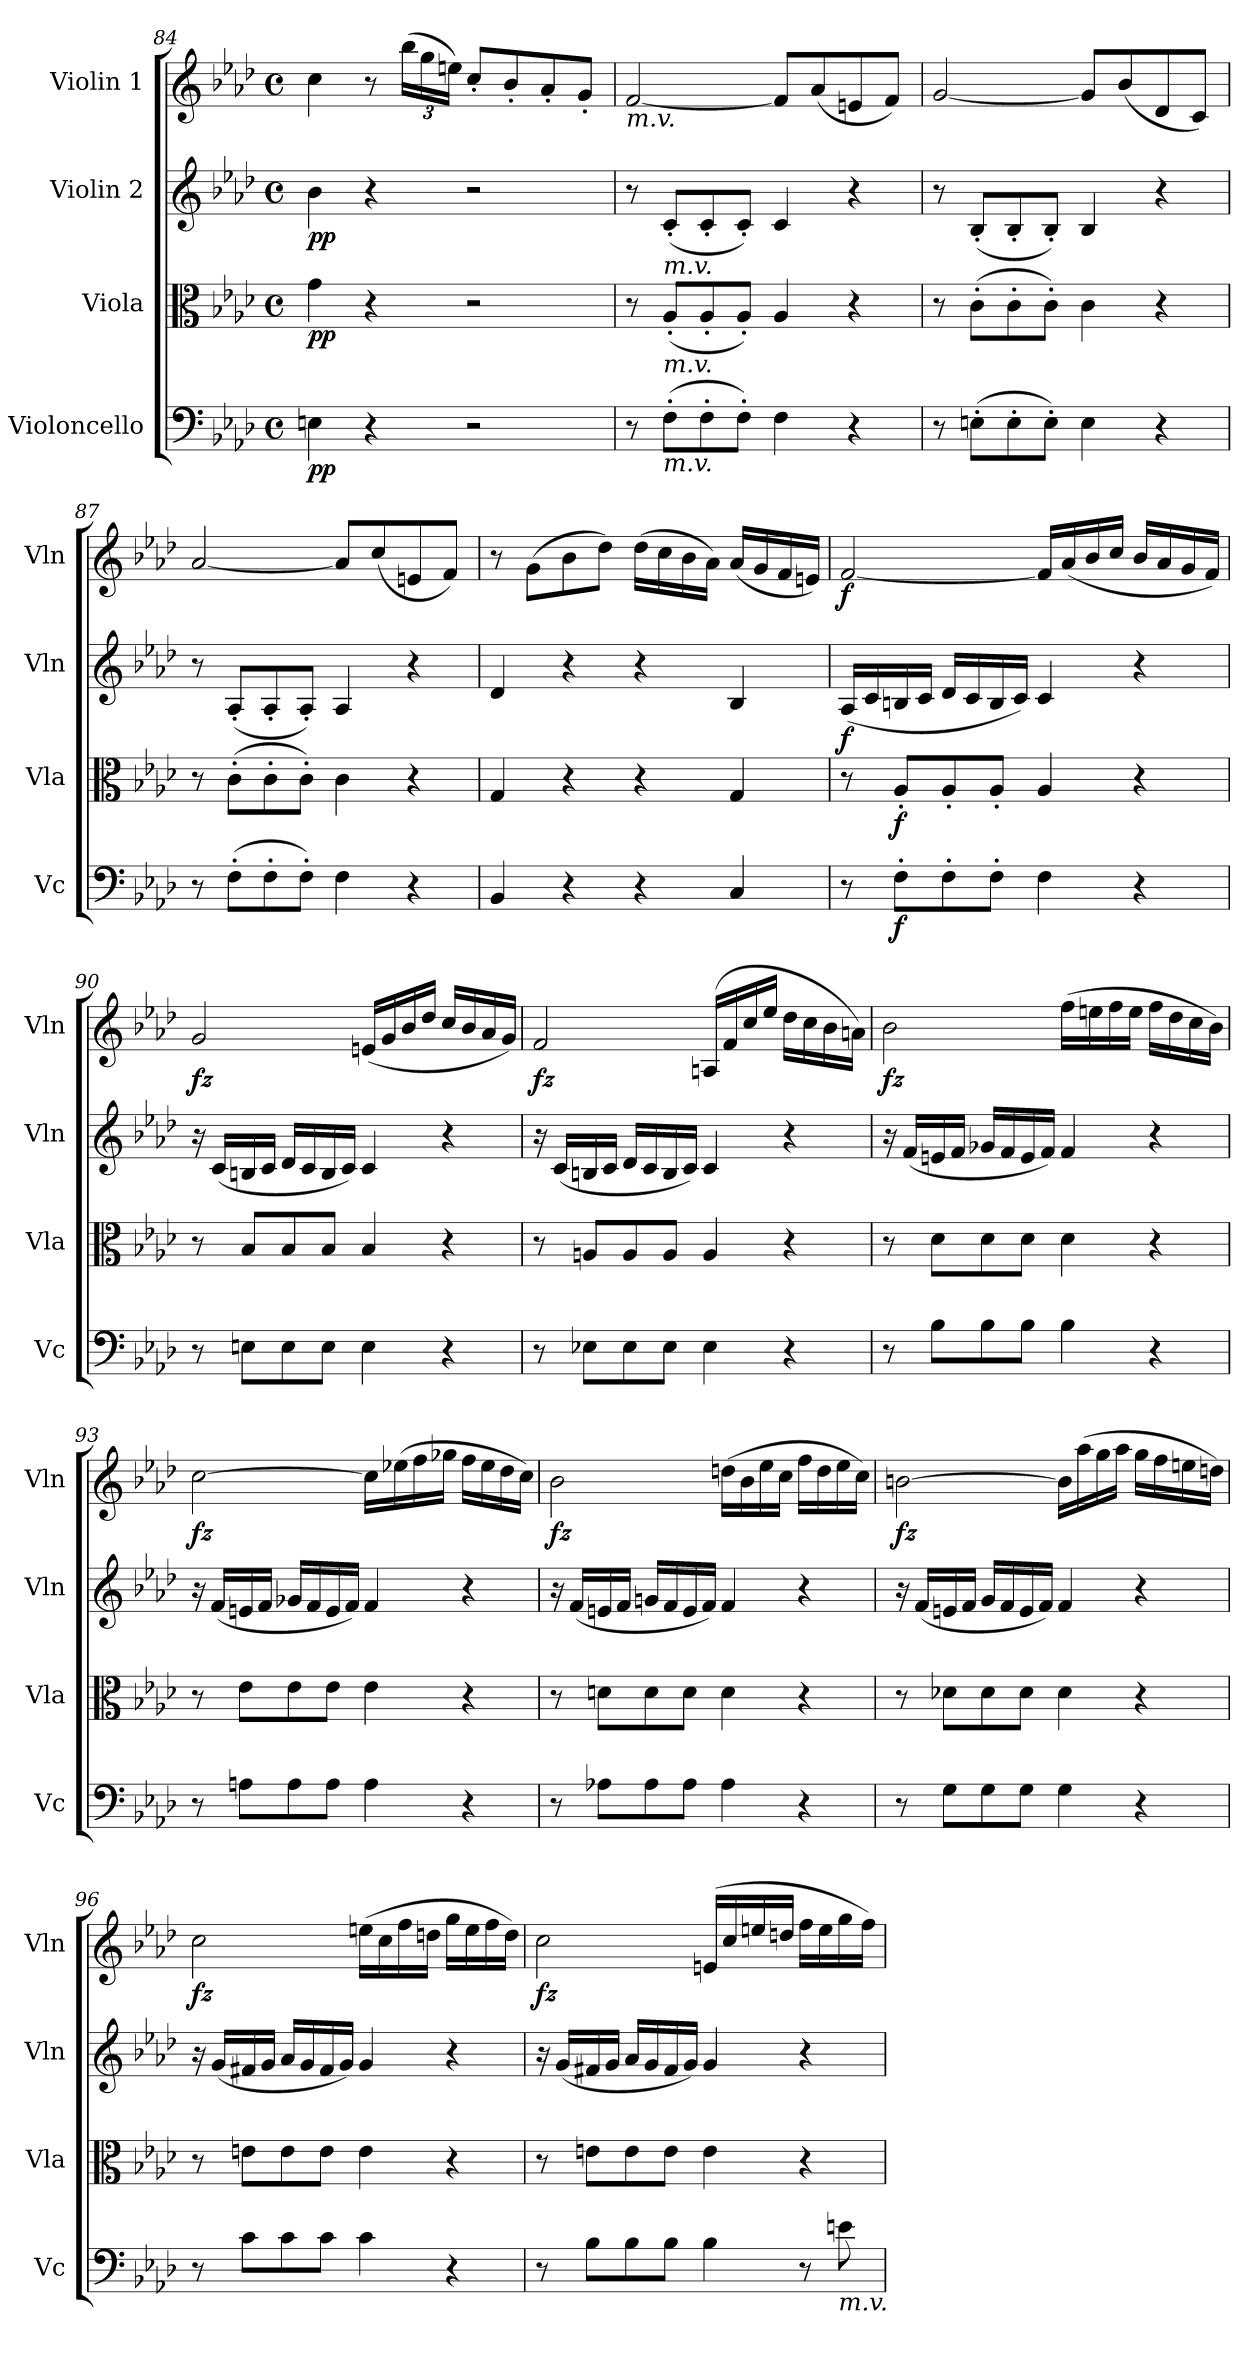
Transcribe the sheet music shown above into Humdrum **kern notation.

**kern	**dynam	**kern	**dynam	**kern	**dynam	**kern	**dynam
*part4	*part4	*part3	*part3	*part2	*part2	*part1	*part1
*staff4	*staff4	*staff3	*staff3	*staff2	*staff2	*staff1	*staff1
*I"Violoncello	*	*I"Viola	*	*I"Violin 2	*	*I"Violin 1	*
*I'Vc	*	*I'Vla	*	*I'Vln	*	*I'Vln	*
!!LO:LB:g=z
*clefF4	*	*clefC3	*	*clefG2	*	*clefG2	*
*k[b-e-a-d-]	*	*k[b-e-a-d-]	*	*k[b-e-a-d-]	*	*k[b-e-a-d-]	*
*M4/4	*	*M4/4	*	*M4/4	*	*M4/4	*
*met(c)	*	*met(c)	*	*met(c)	*	*met(c)	*
=84	=84	=84	=84	=84	=84	=84	=84
!	!LO:DY:b	!	!LO:DY:b	!	!LO:DY:b	!	!
4En\	pp	4g\	pp	4b-\	pp	4cc\	.
4r	.	4r	.	4r	.	8r	.
*	*	*	*	*	*	*Xbrackettup	*
.	.	.	.	.	.	(24bb-\LL	.
.	.	.	.	.	.	24gg\	.
.	.	.	.	.	.	24een\JJ)	.
2r	.	2r	.	2r	.	8cc'/L	.
.	.	.	.	.	.	8b-'/	.
.	.	.	.	.	.	8a-'/	.
.	.	.	.	.	.	8g'/J	.
=85	=85	=85	=85	=85	=85	=85	=85
!	!	!	!	!	!	!LO:TX:b:i:t=m.v.	!
8r	.	8r	.	8r	.	[2f/	.
!	!	!	!	!LO:TX:b:i:t=m.v.	!	!	!
!	!	!LO:TX:b:i:t=m.v.	!	!	!	!	!
!LO:TX:b:i:t=m.v.	!	!	!	!	!	!	!
(8F'\L	.	(8A-'/L	.	(8c'/L	.	.	.
8F'\	.	8A-'/	.	8c'/	.	.	.
8F'\J)	.	8A-'/J)	.	8c'/J)	.	.	.
4F\	.	4A-/	.	4c/	.	8f/L]	.
.	.	.	.	.	.	(8a-/	.
4r	.	4r	.	4r	.	8en/	.
.	.	.	.	.	.	8f/J)	.
=86	=86	=86	=86	=86	=86	=86	=86
8r	.	8r	.	8r	.	[2g/	.
(8En'\L	.	(8c'\L	.	(8B-'/L	.	.	.
8E'\	.	8c'\	.	8B-'/	.	.	.
8E'\J)	.	8c'\J)	.	8B-'/J)	.	.	.
4E\	.	4c\	.	4B-/	.	8g/L]	.
.	.	.	.	.	.	(8b-/	.
4r	.	4r	.	4r	.	8d-/	.
.	.	.	.	.	.	8c/J)	.
=87	=87	=87	=87	=87	=87	=87	=87
8r	.	8r	.	8r	.	[2a-/	.
(8F'\L	.	(8c'\L	.	(8A-'/L	.	.	.
8F'\	.	8c'\	.	8A-'/	.	.	.
8F'\J)	.	8c'\J)	.	8A-'/J)	.	.	.
4F\	.	4c\	.	4A-/	.	8a-/L]	.
.	.	.	.	.	.	(8cc/	.
4r	.	4r	.	4r	.	8en/	.
.	.	.	.	.	.	8f/J)	.
!!LO:PB:g=z
=88	=88	=88	=88	=88	=88	=88	=88
4BB-/	.	4G/	.	4d-/	.	8r	.
.	.	.	.	.	.	(8g\L	.
4r	.	4r	.	4r	.	8b-\	.
.	.	.	.	.	.	8dd-\J)	.
4r	.	4r	.	4r	.	(16dd-\LL	.
.	.	.	.	.	.	16cc\	.
.	.	.	.	.	.	16b-\	.
.	.	.	.	.	.	16a-\JJ)	.
4C/	.	4G/	.	4B-/	.	(16a-/LL	.
.	.	.	.	.	.	16g/	.
.	.	.	.	.	.	16f/	.
.	.	.	.	.	.	16en/JJ)	.
!!LO:LB:g=z
=89	=89	=89	=89	=89	=89	=89	=89
!	!	!	!	!	!LO:DY:b	!	!LO:DY:b
8r	.	8r	.	(16A-/LL	f	[2f/	f
.	.	.	.	16c/	.	.	.
!	!LO:DY:b	!	!LO:DY:b	!	!	!	!
8F'\L	f	8A-'/L	f	16Bn/	.	.	.
.	.	.	.	16c/JJ	.	.	.
8F'\	.	8A-'/	.	16d-/LL	.	.	.
.	.	.	.	16c/	.	.	.
8F'\J	.	8A-'/J	.	16B/	.	.	.
.	.	.	.	16c/JJ)	.	.	.
4F\	.	4A-/	.	4c/	.	16f/LL]	.
.	.	.	.	.	.	(16a-/	.
.	.	.	.	.	.	16b-/	.
.	.	.	.	.	.	16cc/JJ	.
4r	.	4r	.	4r	.	16b-/LL	.
.	.	.	.	.	.	16a-/	.
.	.	.	.	.	.	16g/	.
.	.	.	.	.	.	16f/JJ)	.
=90	=90	=90	=90	=90	=90	=90	=90
!	!	!	!	!	!	!	!LO:DY:b
8r	.	8r	.	16r	.	2g/	fz
.	.	.	.	(16c/LL	.	.	.
8En\L	.	8B-/L	.	16Bn/	.	.	.
.	.	.	.	16c/JJ	.	.	.
8E\	.	8B-/	.	16d-/LL	.	.	.
.	.	.	.	16c/	.	.	.
8E\J	.	8B-/J	.	16B/	.	.	.
.	.	.	.	16c/JJ)	.	.	.
4E\	.	4B-/	.	4c/	.	(16en/LL	.
.	.	.	.	.	.	16g/	.
.	.	.	.	.	.	16b-/	.
.	.	.	.	.	.	16dd-/JJ	.
4r	.	4r	.	4r	.	16cc/LL	.
.	.	.	.	.	.	16b-/	.
.	.	.	.	.	.	16a-/	.
.	.	.	.	.	.	16g/JJ)	.
!!LO:LB:g=z
=91	=91	=91	=91	=91	=91	=91	=91
!	!	!	!	!	!	!	!LO:DY:b
8r	.	8r	.	16r	.	2f/	fz
.	.	.	.	(16c/LL	.	.	.
8E-X\L	.	8An/L	.	16Bn/	.	.	.
.	.	.	.	16c/JJ	.	.	.
8E-\	.	8A/	.	16d-/LL	.	.	.
.	.	.	.	16c/	.	.	.
8E-\J	.	8A/J	.	16B/	.	.	.
.	.	.	.	16c/JJ)	.	.	.
4E-\	.	4A/	.	4c/	.	(16An/LL	.
.	.	.	.	.	.	16f/	.
.	.	.	.	.	.	16cc/	.
.	.	.	.	.	.	16ee-/JJ	.
4r	.	4r	.	4r	.	16dd-\LL	.
.	.	.	.	.	.	16cc\	.
.	.	.	.	.	.	16b-\	.
.	.	.	.	.	.	16an\JJ)	.
!!LO:LB:g=z
=92	=92	=92	=92	=92	=92	=92	=92
!	!	!	!	!	!	!	!LO:DY:b
8r	.	8r	.	16r	.	2b-\	fz
.	.	.	.	(16f/LL	.	.	.
8B-\L	.	8d-\L	.	16en/	.	.	.
.	.	.	.	16f/JJ	.	.	.
8B-\	.	8d-\	.	16g-X/LL	.	.	.
.	.	.	.	16f/	.	.	.
8B-\J	.	8d-\J	.	16e/	.	.	.
.	.	.	.	16f/JJ)	.	.	.
4B-\	.	4d-\	.	4f/	.	(16ff\LL	.
.	.	.	.	.	.	16een\	.
.	.	.	.	.	.	16ff\	.
.	.	.	.	.	.	16ee\JJ	.
4r	.	4r	.	4r	.	16ff\LL	.
.	.	.	.	.	.	16dd-\	.
.	.	.	.	.	.	16cc\	.
.	.	.	.	.	.	16b-\JJ)	.
=93	=93	=93	=93	=93	=93	=93	=93
!	!	!	!	!	!	!	!LO:DY:b
8r	.	8r	.	16r	.	[2cc\	fz
.	.	.	.	(16f/LL	.	.	.
8An\L	.	8e-\L	.	16en/	.	.	.
.	.	.	.	16f/JJ	.	.	.
8A\	.	8e-\	.	16g-X/LL	.	.	.
.	.	.	.	16f/	.	.	.
8A\J	.	8e-\J	.	16e/	.	.	.
.	.	.	.	16f/JJ)	.	.	.
4A\	.	4e-\	.	4f/	.	16cc\LL]	.
.	.	.	.	.	.	(16ee-X\	.
.	.	.	.	.	.	16ff\	.
.	.	.	.	.	.	16gg-X\JJ	.
4r	.	4r	.	4r	.	16ff\LL	.
.	.	.	.	.	.	16ee-\	.
.	.	.	.	.	.	16dd-\	.
.	.	.	.	.	.	16cc\JJ)	.
!!LO:LB:g=z
=94	=94	=94	=94	=94	=94	=94	=94
!	!	!	!	!	!	!	!LO:DY:b
8r	.	8r	.	16r	.	2b-\	fz
.	.	.	.	(16f/LL	.	.	.
8A-X\L	.	8dn\L	.	16en/	.	.	.
.	.	.	.	16f/JJ	.	.	.
8A-\	.	8d\	.	16gn/LL	.	.	.
.	.	.	.	16f/	.	.	.
8A-\J	.	8d\J	.	16e/	.	.	.
.	.	.	.	16f/JJ)	.	.	.
4A-\	.	4d\	.	4f/	.	(16ddn\LL	.
.	.	.	.	.	.	16b-\	.
.	.	.	.	.	.	16ee-\	.
.	.	.	.	.	.	16cc\JJ	.
4r	.	4r	.	4r	.	16ff\LL	.
.	.	.	.	.	.	16dd\	.
.	.	.	.	.	.	16ee-\	.
.	.	.	.	.	.	16cc\JJ)	.
!!LO:PB:g=z
=95	=95	=95	=95	=95	=95	=95	=95
!	!	!	!	!	!	!	!LO:DY:b
8r	.	8r	.	16r	.	[2bn\	fz
.	.	.	.	(16f/LL	.	.	.
8G\L	.	8d-X\L	.	16en/	.	.	.
.	.	.	.	16f/JJ	.	.	.
8G\	.	8d-\	.	16g/LL	.	.	.
.	.	.	.	16f/	.	.	.
8G\J	.	8d-\J	.	16e/	.	.	.
.	.	.	.	16f/JJ)	.	.	.
4G\	.	4d-\	.	4f/	.	16b\LL]	.
.	.	.	.	.	.	(16aa-\	.
.	.	.	.	.	.	16gg\	.
.	.	.	.	.	.	16aa-\JJ	.
4r	.	4r	.	4r	.	16gg\LL	.
.	.	.	.	.	.	16ff\	.
.	.	.	.	.	.	16een\	.
.	.	.	.	.	.	16ddn\JJ)	.
=96	=96	=96	=96	=96	=96	=96	=96
!	!	!	!	!	!	!	!LO:DY:b
8r	.	8r	.	16r	.	2cc\	fz
.	.	.	.	(16g/LL	.	.	.
8c\L	.	8en\L	.	16f#X/	.	.	.
.	.	.	.	16g/JJ	.	.	.
8c\	.	8e\	.	16a-/LL	.	.	.
.	.	.	.	16g/	.	.	.
8c\J	.	8e\J	.	16f#/	.	.	.
.	.	.	.	16g/JJ)	.	.	.
4c\	.	4e\	.	4g/	.	(16een\LL	.
.	.	.	.	.	.	16cc\	.
.	.	.	.	.	.	16ff\	.
.	.	.	.	.	.	16ddn\JJ	.
4r	.	4r	.	4r	.	16gg\LL	.
.	.	.	.	.	.	16ee\	.
.	.	.	.	.	.	16ff\	.
.	.	.	.	.	.	16dd\JJ)	.
!!LO:LB:g=z
=97	=97	=97	=97	=97	=97	=97	=97
!	!	!	!	!	!	!	!LO:DY:b
8r	.	8r	.	16r	.	2cc\	fz
.	.	.	.	(16g/LL	.	.	.
8B-\L	.	8en\L	.	16f#X/	.	.	.
.	.	.	.	16g/JJ	.	.	.
8B-\	.	8e\	.	16a-/LL	.	.	.
.	.	.	.	16g/	.	.	.
8B-\J	.	8e\J	.	16f#/	.	.	.
.	.	.	.	16g/JJ)	.	.	.
4B-\	.	4e\	.	4g/	.	(16en/LL	.
.	.	.	.	.	.	16cc/	.
.	.	.	.	.	.	16een/	.
.	.	.	.	.	.	16ddn/JJ	.
8r	.	4r	.	4r	.	16ff\LL	.
.	.	.	.	.	.	16ee\	.
!LO:TX:b:i:t=m.v.	!	!	!	!	!	!	!
8en\	.	.	.	.	.	16gg\	.
.	.	.	.	.	.	16ff\JJ)	.
=	=	=	=	=	=	=	=
*-	*-	*-	*-	*-	*-	*-	*-
